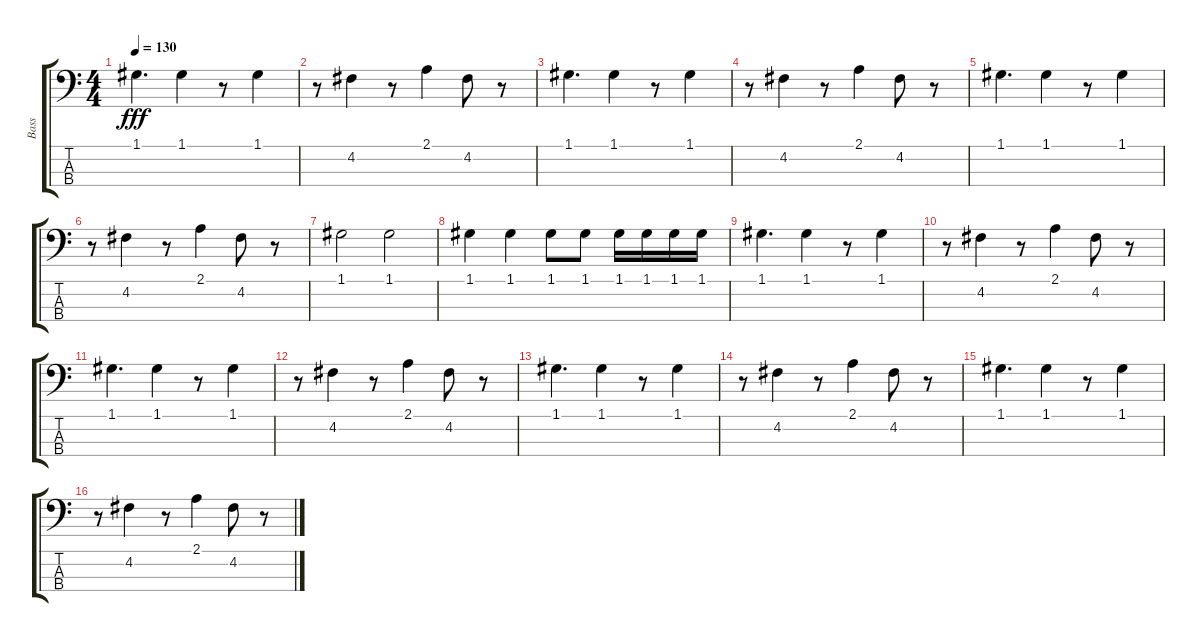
\track ("Bass" "Bass") {instrument electricbassfinger}
\staff {score tabs}
\tuning (G2 D2 A1 E1) {hide}
\ts (4 4)
\tempo 130
\clef f4
\ks c
1.1.4{d dy fff} 1.1.4 r.8 1.1.4 |
r.8 4.2.4 r.8 2.1.4 4.2.8 r.8 |
1.1.4{d} 1.1.4 r.8 1.1.4 |
r.8 4.2.4 r.8 2.1.4 4.2.8 r.8 |
1.1.4{d} 1.1.4 r.8 1.1.4 |
r.8 4.2.4 r.8 2.1.4 4.2.8 r.8 |
1.1.2 1.1.2 |
1.1.4 1.1.4 1.1.8 1.1.8 1.1.16 1.1.16 1.1.16 1.1.16 |
1.1.4{d} 1.1.4 r.8 1.1.4 |
r.8 4.2.4 r.8 2.1.4 4.2.8 r.8 |
1.1.4{d} 1.1.4 r.8 1.1.4 |
r.8 4.2.4 r.8 2.1.4 4.2.8 r.8 |
1.1.4{d} 1.1.4 r.8 1.1.4 |
r.8 4.2.4 r.8 2.1.4 4.2.8 r.8 |
1.1.4{d} 1.1.4 r.8 1.1.4 |
r.8 4.2.4 r.8 2.1.4 4.2.8 r.8
